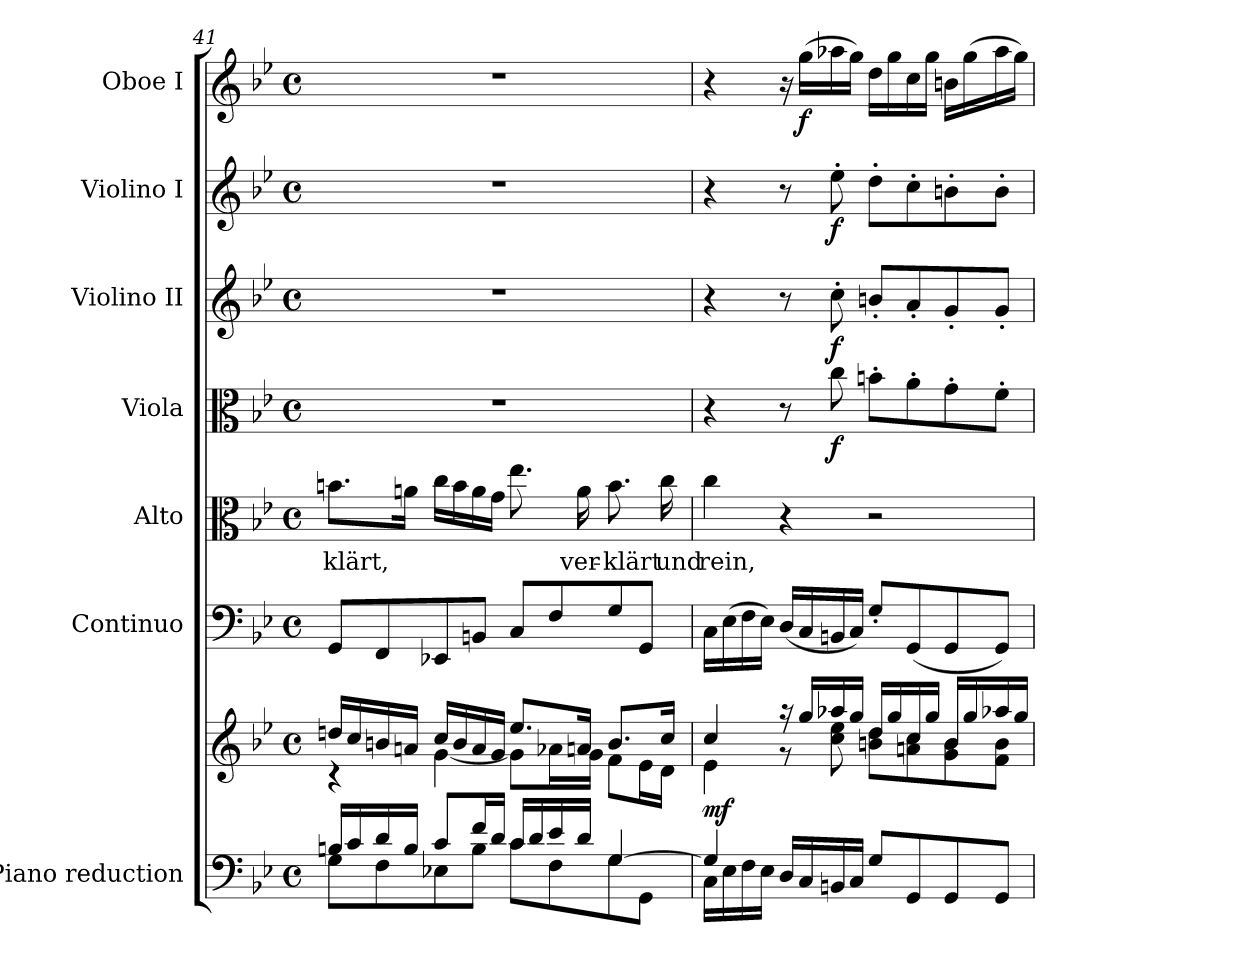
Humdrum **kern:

**kern	**kern	**dynam	**kern	**dynam	**kern	**text	**kern	**dynam	**kern	**dynam	**kern	**dynam	**kern	**dynam
*part7	*part7	*part7	*part6	*part6	*part5	*part5	*part4	*part4	*part3	*part3	*part2	*part2	*part1	*part1
*staff8	*staff7	*staff7/8	*staff6	*staff6	*staff5	*staff5	*staff4	*staff4	*staff3	*staff3	*staff2	*staff2	*staff1	*staff1
*I"Piano reduction	*	*	*I"Continuo	*	*I"Alto	*	*I"Viola	*	*I"Violino II	*	*I"Violino I	*	*I"Oboe I	*
*I'Pno	*	*	*	*	*	*	*I'Vla	*	*I'Vln	*	*I'Vln	*	*I'Ob	*
*clefF4	*clefG2	*	*clefF4	*	*clefC3	*	*clefC3	*	*clefG2	*	*clefG2	*	*clefG2	*
*k[b-e-]	*k[b-e-]	*	*k[b-e-]	*	*k[b-e-]	*	*k[b-e-]	*	*k[b-e-]	*	*k[b-e-]	*	*k[b-e-]	*
*M4/4	*M4/4	*	*M4/4	*	*M4/4	*	*M4/4	*	*M4/4	*	*M4/4	*	*M4/4	*
*met(c)	*met(c)	*	*met(c)	*	*met(c)	*	*met(c)	*	*met(c)	*	*met(c)	*	*met(c)	*
=41	=41	=41	=41	=41	=41	=41	=41	=41	=41	=41	=41	=41	=41	=41
*^	*^	*	*	*	*	*	*	*	*	*	*	*	*	*
!	!	!	!	!	!	!	!	!LO:LY:b	!	!	!	!	!	!	!	!
16Bn/LL	8G\L	16ddn/LL	4r	.	8GG/L	.	8.bn\L	-klärt,	1r	.	1r	.	1r	.	1r	.
16c/	.	16cc/	.	.	.	.	.	.	.	.	.	.	.	.	.	.
16d/	8F\	16bn/	.	.	8FF/	.	.	.	.	.	.	.	.	.	.	.
16B/JJ	.	16an/JJ	.	.	.	.	16an\Jk	.	.	.	.	.	.	.	.	.
8c/L	8E-X\	16cc/LL	[4g\	.	8EE-X/	.	16cc\LL	.	.	.	.	.	.	.	.	.
.	.	16b/	.	.	.	.	16b\	.	.	.	.	.	.	.	.	.
16f/L	8B\J	16a/	.	.	8BBn/J	.	16a\	.	.	.	.	.	.	.	.	.
16d/JJ	.	16g/JJ	.	.	.	.	16g\JJ	.	.	.	.	.	.	.	.	.
16c/LL	8c\L	8.ee-/L	8g\L]	.	8C/L	.	8.ee-\	.	.	.	.	.	.	.	.	.
16d/	.	.	.	.	.	.	.	.	.	.	.	.	.	.	.	.
16e-/	8F\	.	16a-X\L	.	8F/	.	.	.	.	.	.	.	.	.	.	.
!	!	!	!	!	!	!	!	!LO:LY:b	!	!	!	!	!	!	!	!
16d/JJ	.	16an/Jk	16g\JJ	.	.	.	16a\	ver-	.	.	.	.	.	.	.	.
!	!	!	!	!	!	!	!	!LO:LY:b	!	!	!	!	!	!	!	!
[4G/	8G\	8.b/L	8f\L	.	8G/	.	8.b\	-klärt	.	.	.	.	.	.	.	.
.	8GG\J	.	16e-\L	.	8GG/J	.	.	.	.	.	.	.	.	.	.	.
!	!	!	!	!	!	!	!	!LO:LY:b	!	!	!	!	!	!	!	!
.	.	16cc/Jk	16d\JJ	.	.	.	16cc\	und	.	.	.	.	.	.	.	.
!!LO:LB:g=z
=42	=42	=42	=42	=42	=42	=42	=42	=42	=42	=42	=42	=42	=42	=42	=42	=42
!	!	!	!	!LO:DY:b	!	!	!	!LO:LY:b	!	!	!	!	!	!	!	!
4G/]	16C\LL	4cc/	4e-\	mf	16C\LL	.	4cc\	rein,	4r	.	4r	.	4r	.	4r	.
!	!	!	!	!	!	!LO:DY:b	!	!	!	!	!	!	!	!	!	!
!	!	!	!	!	!	!LO:DY:n=1:b	!	!	!	!	!	!	!	!	!	!
!	!	!	!	!	!	!LO:DY:n=2:b	!	!	!	!	!	!	!	!	!	!
.	16E-\	.	.	.	(>16E-\	other-dynamics f other-dynamics	.	.	.	.	.	.	.	.	.	.
.	16F\	.	.	.	16F\	.	.	.	.	.	.	.	.	.	.	.
.	16E-\JJ	.	.	.	16E-\JJ)	.	.	.	.	.	.	.	.	.	.	.
16D/LL	4ryy	16r	8r	.	(<16D/LL	.	4r	.	8r	.	8r	.	8r	.	16r	.
!	!	!	!	!	!	!	!	!	!	!	!	!	!	!	!	!LO:DY:b
16C/	.	16gg/LL	.	.	16C/	.	.	.	.	.	.	.	.	.	(>16gg\LL	f
!	!	!	!	!	!	!	!	!	!	!LO:DY:b	!	!LO:DY:b	!	!LO:DY:b	!	!
16BBn/	.	16aa-X/	8cc\ 8ee-\	.	16BBn/	.	.	.	8cc\	f	8cc'\	f	8ee-'\	f	16aa-X\	.
16C/JJ	.	16gg/JJ	.	.	16C/JJ)	.	.	.	.	.	.	.	.	.	16gg\JJ)	.
8G/L	2ryy	16dd/LL	8bn\ 8dd\L	.	8G'/L	.	2r	.	8bn'\L	.	8bn'/L	.	8dd'\L	.	16dd\LL	.
.	.	16gg/	.	.	.	.	.	.	.	.	.	.	.	.	16gg\	.
8GG/	.	16cc/	8an\ 8cc\	.	(<8GG/	.	.	.	8a'\	.	8a'/	.	8cc'\	.	16cc\	.
.	.	16gg/JJ	.	.	.	.	.	.	.	.	.	.	.	.	16gg\JJ	.
8GG/	.	16b/LL	8g\ 8b\	.	8GG/	.	.	.	8g'\	.	8g'/	.	8bn'\	.	16bn\LL	.
.	.	16gg/	.	.	.	.	.	.	.	.	.	.	.	.	(>16gg\	.
8GG/J	.	16aa-X/	8f\ 8b\J	.	8GG/J)	.	.	.	8f'\J	.	8g'/J	.	8b'\J	.	16aa-\	.
.	.	16gg/JJ	.	.	.	.	.	.	.	.	.	.	.	.	16gg\JJ)	.
*v	*v	*	*	*	*	*	*	*	*	*	*	*	*	*	*	*
*	*v	*v	*	*	*	*	*	*	*	*	*	*	*	*	*
=	=	=	=	=	=	=	=	=	=	=	=	=	=	=
*-	*-	*-	*-	*-	*-	*-	*-	*-	*-	*-	*-	*-	*-	*-
